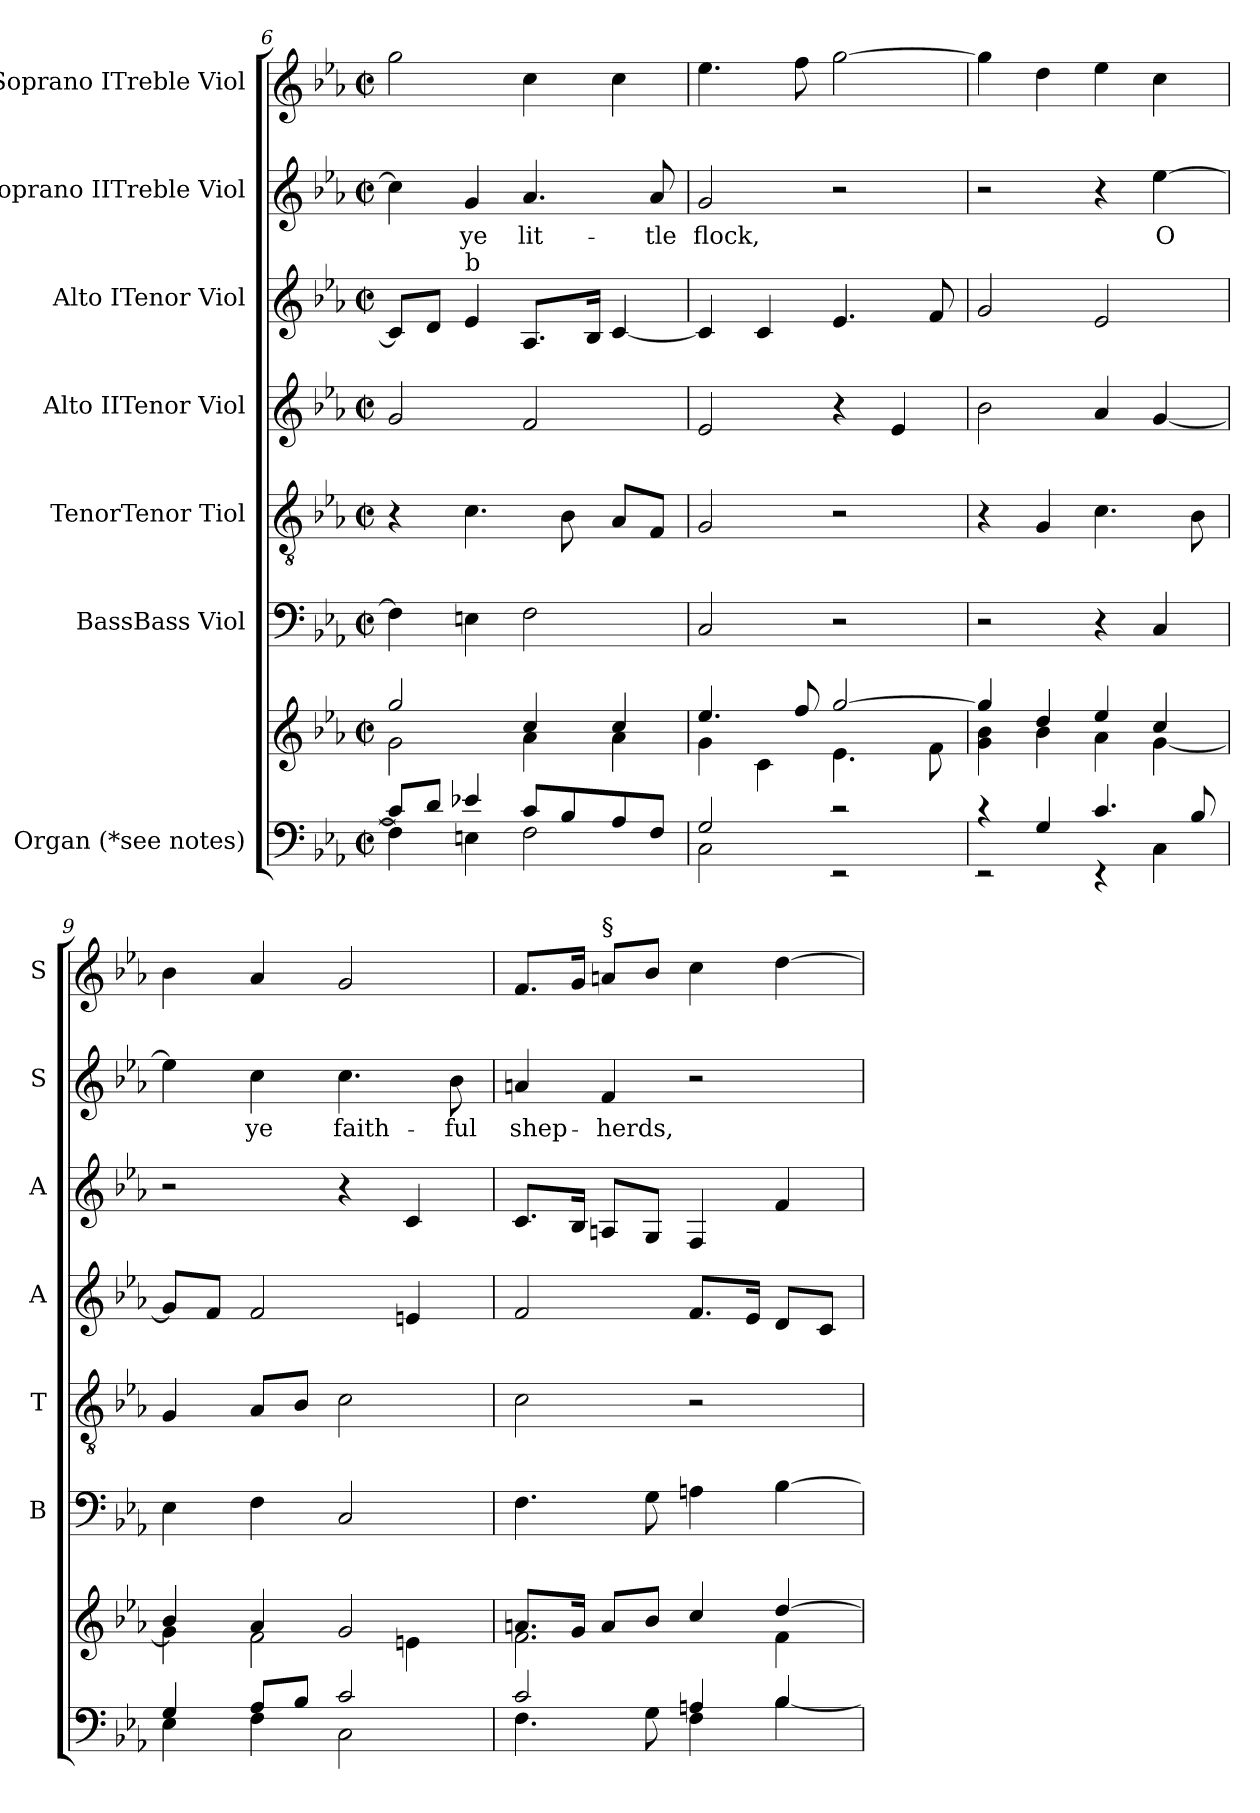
**kern	**kern	**kern	**kern	**kern	**kern	**kern	**text	**kern
*part7	*part7	*part6	*part5	*part4	*part3	*part2	*part2	*part1
*staff8	*staff7	*staff6	*staff5	*staff4	*staff3	*staff2	*staff2	*staff1
*I"Organ (*see notes)	*	*I"BassBass Viol	*I"TenorTenor Tiol	*I"Alto IITenor Viol	*I"Alto ITenor Viol	*I"Soprano IITreble Viol	*	*I"Soprano ITreble Viol
*	*	*I'B	*I'T	*I'A	*I'A	*I'S	*	*I'S
*clefF4	*clefG2	*clefF4	*clefGv2	*clefG2	*clefG2	*clefG2	*	*clefG2
*	*	*	*ITrd7c12	*	*	*	*	*
*k[b-e-a-]	*k[b-e-a-]	*k[b-e-a-]	*k[b-e-a-]	*k[b-e-a-]	*k[b-e-a-]	*k[b-e-a-]	*	*k[b-e-a-]
*E-:	*E-:	*E-:	*E-:	*E-:	*E-:	*E-:	*	*E-:
*M2/2	*M2/2	*M2/2	*M2/2	*M2/2	*M2/2	*M2/2	*	*M2/2
*met(c|)	*met(c|)	*met(c|)	*met(c|)	*met(c|)	*met(c|)	*met(c|)	*	*met(c|)
=6	=6	=6	=6	=6	=6	=6	=6	=6
*^	*^	*	*	*	*	*	*	*
8c/L]	4F\]	2gg/	2g\	4F\]	4r	2g/	8c/L]	4cc\]	.	2gg\
8d/J	.	.	.	.	.	.	8d/J	.	.	.
!	!	!	!	!	!	!	!LO:TX:a:t=b	!	!	!
!	!	!	!	!	!	!	!	!	!LO:LY:b	!
4e-X/	4En\	.	.	4En\	4.C\	.	4e-/	4g/	ye	.
!	!	!	!	!	!	!	!	!	!LO:LY:b	!
8c/L	2F\	4cc/	4a-\	2F\	.	2f/	8.A-/L	4.a-/	lit-	4cc\
8B-/	.	.	.	.	8BB-\	.	.	.	.	.
.	.	.	.	.	.	.	16B-/Jk	.	.	.
8A-/	.	4cc/	4a-\	.	8AA-/L	.	[<4c/	.	.	4cc\
!	!	!	!	!	!	!	!	!	!LO:LY:b	!
8F/J	.	.	.	.	8FF/J	.	.	8a-/	-tle	.
=7	=7	=7	=7	=7	=7	=7	=7	=7	=7	=7
*	*	*	*^	*	*	*	*	*	*	*
!	!	!	!	!	!	!	!	!	!	!LO:LY:b	!
2G/	2C\	4.ee-/	4g\	1ryy	2C/	2GG/	2e-/	4c/]	2g/	flock,	4.ee-\
.	.	.	4c\	.	.	.	.	4c/	.	.	.
.	.	8ff/	.	.	.	.	.	.	.	.	8ff\
2rc	2rEE	[>2gg/	4.e-\	.	2r	2r	4r	4.e-/	2r	.	[>2gg\
.	.	.	.	.	.	.	4e-/	.	.	.	.
.	.	.	8f\	.	.	.	.	8f/	.	.	.
*	*	*	*v	*v	*	*	*	*	*	*	*
=8	=8	=8	=8	=8	=8	=8	=8	=8	=8	=8
4rc	2rEE	4gg/]	4g\ 4b-\	2r	4r	2b-\	2g/	2r	.	4gg\]
4G/	.	4dd/	4b-\	.	4GG/	.	.	.	.	4dd\
4.c/	4rEE	4ee-/	4a-\	4r	4.C\	4a-/	2e-/	4r	.	4ee-\
!	!	!	!	!	!	!	!	!	!LO:LY:b	!
.	4C\	4cc/	[<4g\	4C/	.	[<4g/	.	[>4ee-\	O	4cc\
8B-/	.	.	.	.	8BB-\	.	.	.	.	.
=9	=9	=9	=9	=9	=9	=9	=9	=9	=9	=9
4G/	4E-\	4b-/	4g\]	4E-\	4GG/	8g/L]	2r	4ee-\]	.	4b-\
.	.	.	.	.	.	8f/J	.	.	.	.
!	!	!	!	!	!	!	!	!	!LO:LY:b	!
8A-/L	4F\	4a-/	2f\	4F\	8AA-/L	2f/	.	4cc\	ye	4a-/
8B-/J	.	.	.	.	8BB-/J	.	.	.	.	.
!	!	!	!	!	!	!	!	!	!LO:LY:b	!
2c/	2C\	2g/	.	2C/	2C\	.	4r	4.cc\	faith-	2g/
.	.	.	4en\	.	.	4en/	4c/	.	.	.
!	!	!	!	!	!	!	!	!	!LO:LY:b	!
.	.	.	.	.	.	.	.	8b-\	-ful	.
!!LO:PB:g=z
=10	=10	=10	=10	=10	=10	=10	=10	=10	=10	=10
!	!	!	!	!	!	!	!	!	!LO:LY:b	!
2c/	4.F\	8.an/L	2.f\	4.F\	2C\	2f/	8.c/L	4an/	shep-	8.f/L
.	.	16g/Jk	.	.	.	.	16B-/Jk	.	.	16g/Jk
!	!	!	!	!	!	!	!	!	!	!LO:TX:a:t=§
!	!	!	!	!	!	!	!	!	!LO:LY:b	!
.	.	8a/L	.	.	.	.	8An/L	4f/	-herds,	8a/L
.	8G\	8b-/J	.	8G\	.	.	8G/J	.	.	8b-/J
4An/	4F\	4cc/	.	4An\	2r	8.f/L	4F/	2r	.	4cc\
.	.	.	.	.	.	16e-/Jk	.	.	.	.
4B-/	[<4B-\	[>4dd/	4f\	[>4B-\	.	8d/L	4f/	.	.	[>4dd\
.	.	.	.	.	.	8c/J	.	.	.	.
*v	*v	*	*	*	*	*	*	*	*	*
*	*v	*v	*	*	*	*	*	*	*
=	=	=	=	=	=	=	=	=
*-	*-	*-	*-	*-	*-	*-	*-	*-
